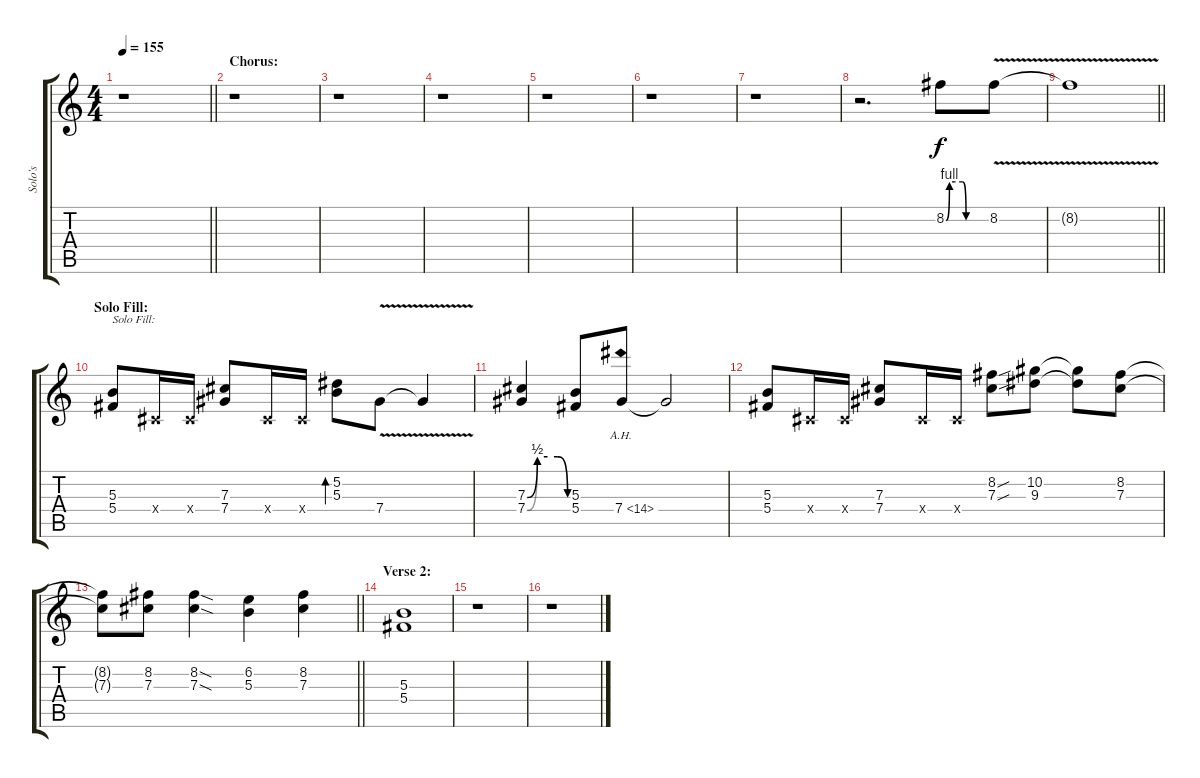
\track ("Solo's" "Solo's") {instrument distortionguitar}
\staff {score tabs}
\tuning (Eb4 Bb3 Gb3 Db3 Ab2 Eb2) {hide}
\ts (4 4)
\tempo 155
\clef g2
\barLineRight lightlight
\ks c
r.1{dy f} |
\section ("" "Chorus:")
r.1 |
r.1 |
r.1 |
r.1 |
r.1 |
r.1 |
r.2{d} 8.2{be (custom 0 0 5 4 25 4 30 0 60 0)}.8 8.2{v}.8 |
\barLineRight lightlight
8.2{t}.1 |
\section ("" "Solo Fill:")
(5.3 5.4).8{txt "Solo Fill:"} 0.4{x}.16 0.4{x}.16 (7.3 7.4).8 0.4{x}.16 0.4{x}.16 (5.2 5.3).8{bd 240} 7.4{v}.8 7.4{t}.4 |
(7.3{be (custom 0 0 15 2 30 2 45 2 60 0)} 7.4{be (custom 0 0 15 2 30 2 45 2 60 0)}).4 (5.3 5.4).8 7.4{ah 7}.8 7.4{t}.2 |
(5.3 5.4).8 0.4{x}.16 0.4{x}.16 (7.3 7.4).8 0.4{x}.16 0.4{x}.16 (8.2{sou} 7.3{sou}).8 (10.2 9.3).8 (10.2{t} 9.3{t}).8 (8.2 7.3).8 |
\barLineRight lightlight
(8.2{t} 7.3{t}).8 (8.2 7.3).8 (8.2{sod} 7.3{sod}).4 (6.2 5.3).4 (8.2 7.3).4 |
\section ("" "Verse 2:")
(5.3 5.4).1 |
r.1 |
r.1
